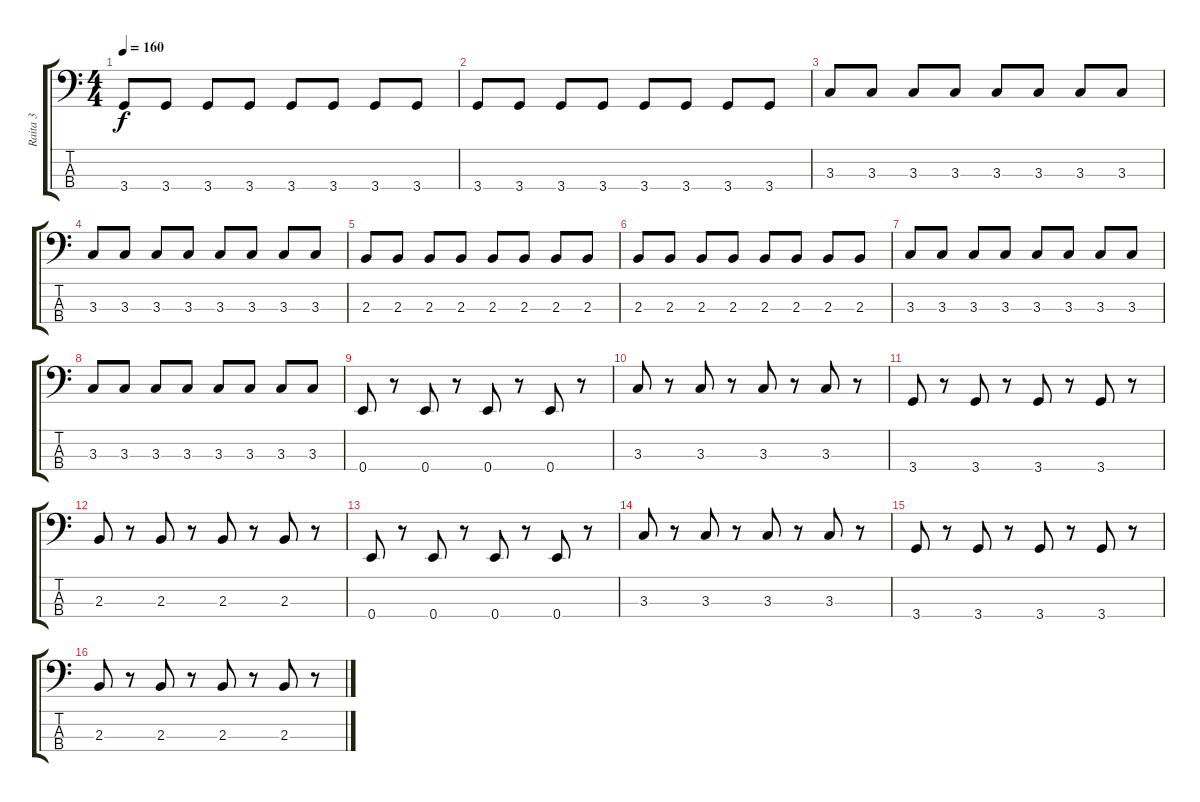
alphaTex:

\track ("Raita 3" "Raita 3") {instrument electricbassfinger}
\staff {score tabs}
\tuning (G2 D2 A1 E1) {hide}
\ts (4 4)
\tempo 160
\clef f4
\ks c
3.4.8{dy f instrument electricbassfinger} 3.4.8 3.4.8 3.4.8 3.4.8 3.4.8 3.4.8 3.4.8 |
3.4.8 3.4.8 3.4.8 3.4.8 3.4.8 3.4.8 3.4.8 3.4.8 |
3.3.8 3.3.8 3.3.8 3.3.8 3.3.8 3.3.8 3.3.8 3.3.8 |
3.3.8 3.3.8 3.3.8 3.3.8 3.3.8 3.3.8 3.3.8 3.3.8 |
2.3.8 2.3.8 2.3.8 2.3.8 2.3.8 2.3.8 2.3.8 2.3.8 |
2.3.8 2.3.8 2.3.8 2.3.8 2.3.8 2.3.8 2.3.8 2.3.8 |
3.3.8 3.3.8 3.3.8 3.3.8 3.3.8 3.3.8 3.3.8 3.3.8 |
3.3.8 3.3.8 3.3.8 3.3.8 3.3.8 3.3.8 3.3.8 3.3.8 |
0.4.8 r.8 0.4.8 r.8 0.4.8 r.8 0.4.8 r.8 |
3.3.8 r.8 3.3.8 r.8 3.3.8 r.8 3.3.8 r.8 |
3.4.8 r.8 3.4.8 r.8 3.4.8 r.8 3.4.8 r.8 |
2.3.8 r.8 2.3.8 r.8 2.3.8 r.8 2.3.8 r.8 |
0.4.8 r.8 0.4.8 r.8 0.4.8 r.8 0.4.8 r.8 |
3.3.8 r.8 3.3.8 r.8 3.3.8 r.8 3.3.8 r.8 |
3.4.8 r.8 3.4.8 r.8 3.4.8 r.8 3.4.8 r.8 |
2.3.8 r.8 2.3.8 r.8 2.3.8 r.8 2.3.8 r.8
